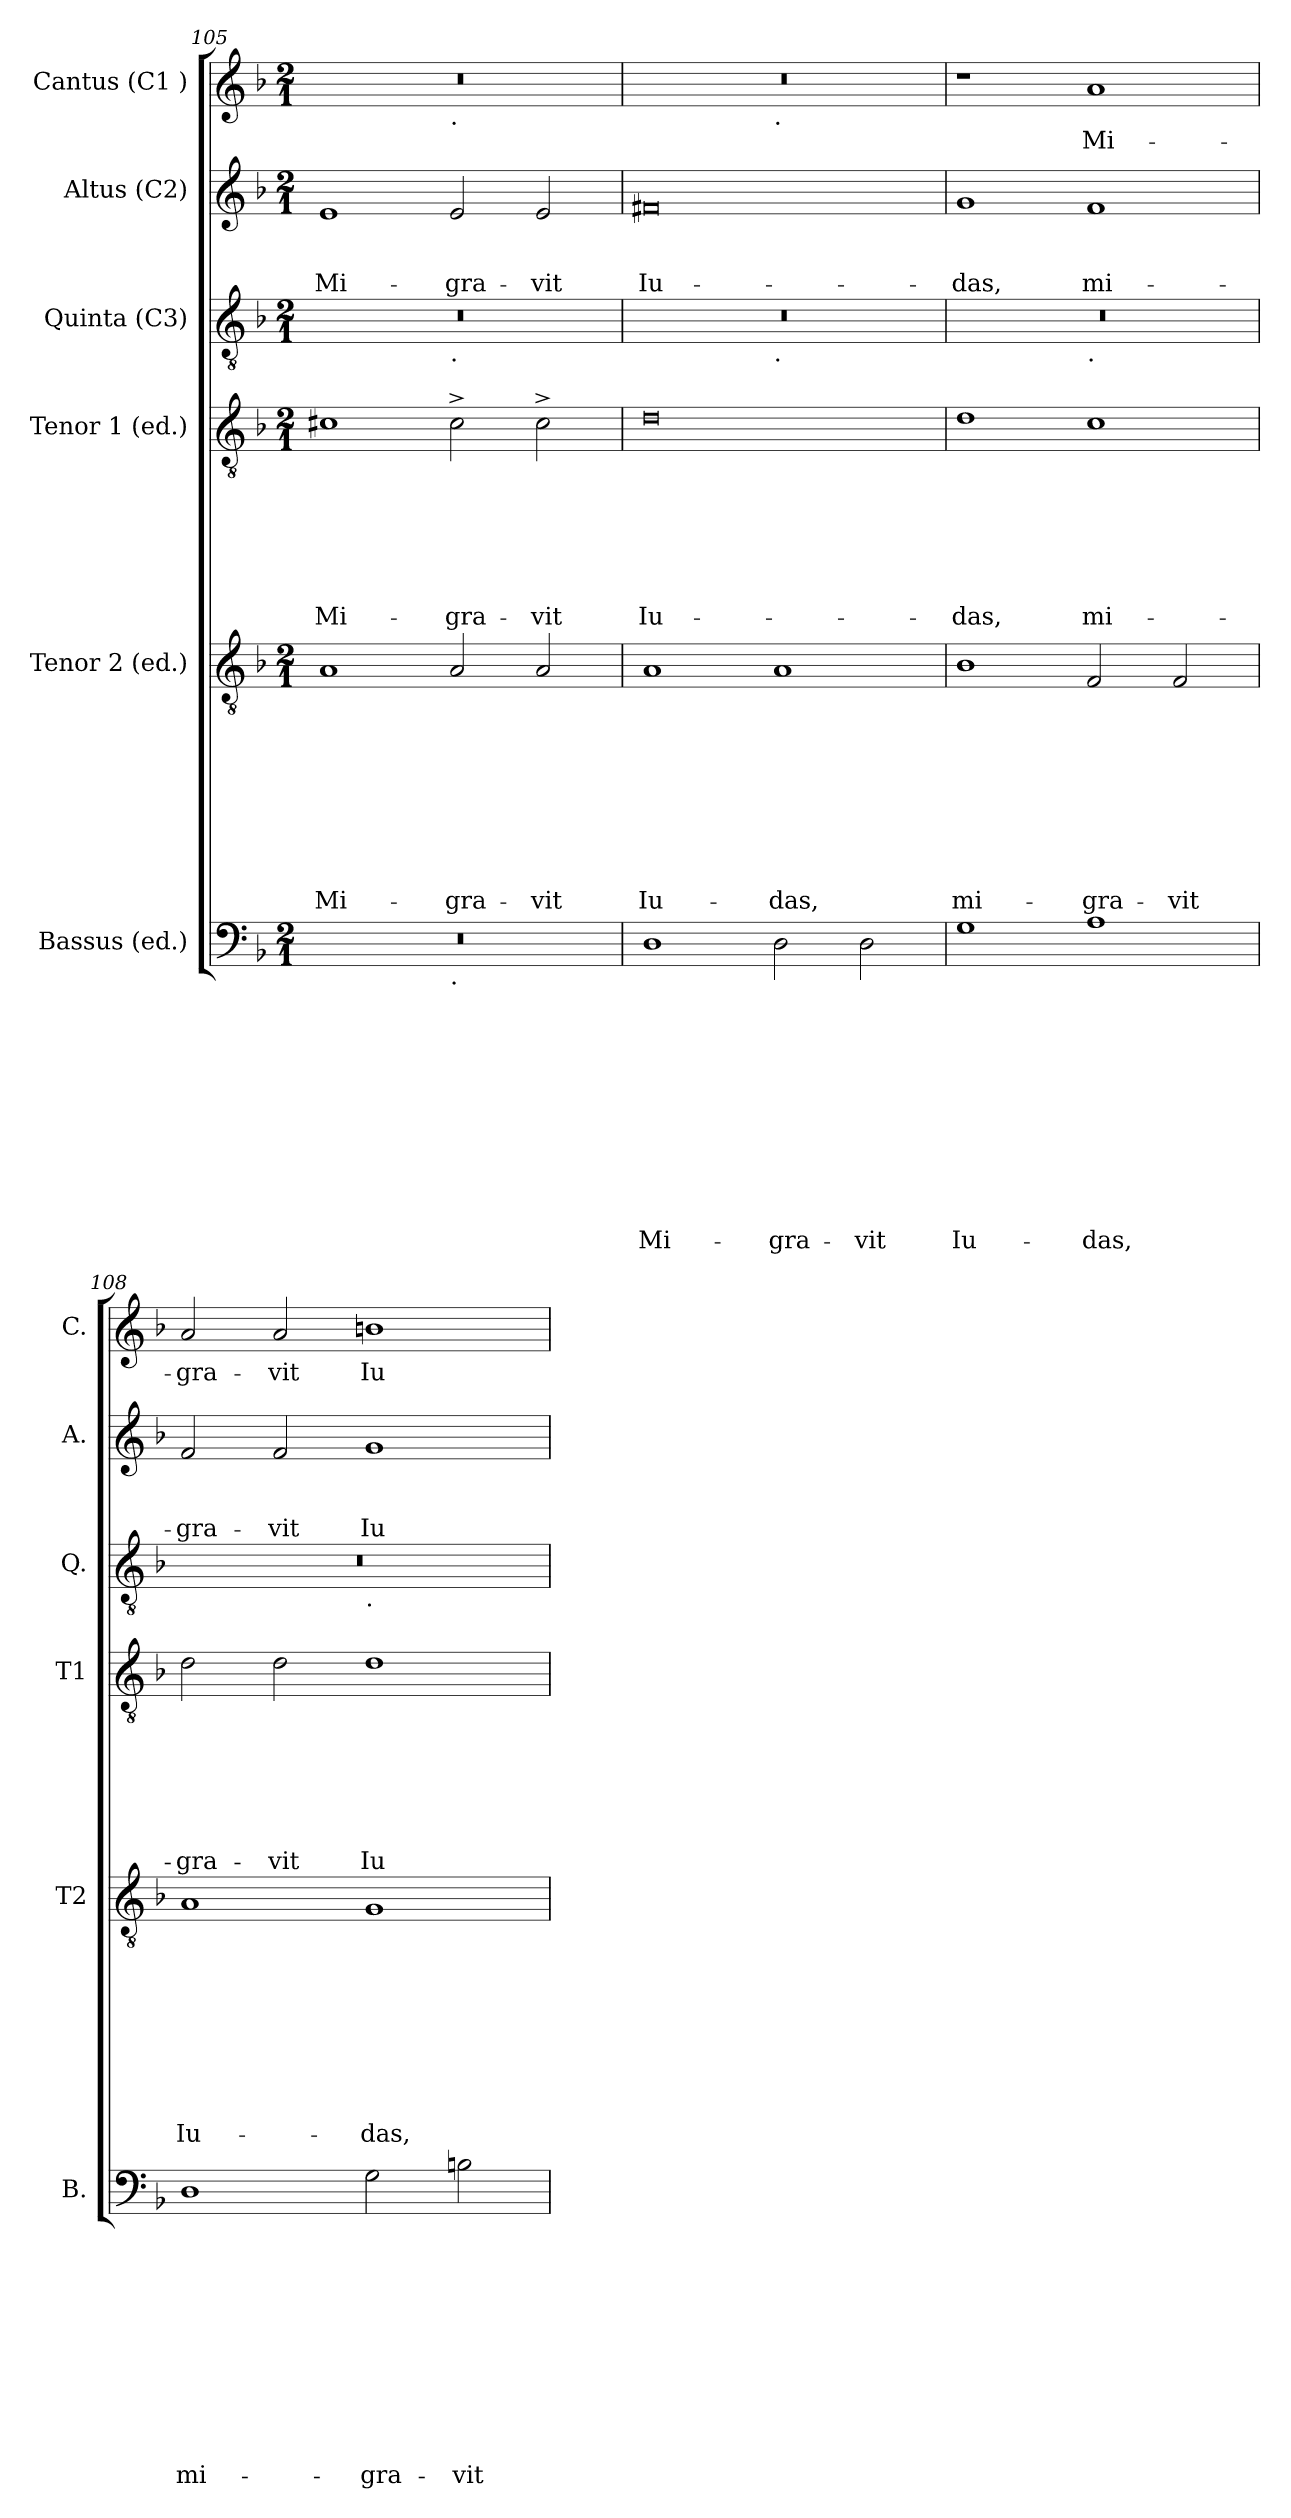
**kern	**text	**text	**text	**text	**text	**text	**text	**text	**text	**text	**text	**kern	**text	**text	**text	**text	**text	**text	**text	**text	**text	**kern	**text	**text	**text	**text	**text	**text	**text	**kern	**kern	**text	**text	**text	**kern	**text
*part6	*part6	*part6	*part6	*part6	*part6	*part6	*part6	*part6	*part6	*part6	*part6	*part5	*part5	*part5	*part5	*part5	*part5	*part5	*part5	*part5	*part5	*part4	*part4	*part4	*part4	*part4	*part4	*part4	*part4	*part3	*part2	*part2	*part2	*part2	*part1	*part1
*staff6	*staff6	*staff6	*staff6	*staff6	*staff6	*staff6	*staff6	*staff6	*staff6	*staff6	*staff6	*staff5	*staff5	*staff5	*staff5	*staff5	*staff5	*staff5	*staff5	*staff5	*staff5	*staff4	*staff4	*staff4	*staff4	*staff4	*staff4	*staff4	*staff4	*staff3	*staff2	*staff2	*staff2	*staff2	*staff1	*staff1
*I"Bassus (ed.)	*	*	*	*	*	*	*	*	*	*	*	*I"Tenor 2 (ed.)	*	*	*	*	*	*	*	*	*	*I"Tenor 1 (ed.)	*	*	*	*	*	*	*	*I"Quinta (C3)	*I"Altus (C2)	*	*	*	*I"Cantus (C1 )	*
*I'B.	*	*	*	*	*	*	*	*	*	*	*	*I'T2	*	*	*	*	*	*	*	*	*	*I'T1	*	*	*	*	*	*	*	*I'Q.	*I'A.	*	*	*	*I'C.	*
!!LO:PB:g=z
*clefF4	*	*	*	*	*	*	*	*	*	*	*	*clefGv2	*	*	*	*	*	*	*	*	*	*clefGv2	*	*	*	*	*	*	*	*clefGv2	*clefG2	*	*	*	*clefG2	*
*k[b-]	*	*	*	*	*	*	*	*	*	*	*	*k[b-]	*	*	*	*	*	*	*	*	*	*k[b-]	*	*	*	*	*	*	*	*k[b-]	*k[b-]	*	*	*	*k[b-]	*
*F:	*	*	*	*	*	*	*	*	*	*	*	*F:	*	*	*	*	*	*	*	*	*	*F:	*	*	*	*	*	*	*	*F:	*F:	*	*	*	*F:	*
*M2/1	*	*	*	*	*	*	*	*	*	*	*	*M2/1	*	*	*	*	*	*	*	*	*	*M2/1	*	*	*	*	*	*	*	*M2/1	*M2/1	*	*	*	*M2/1	*
=105	=105	=105	=105	=105	=105	=105	=105	=105	=105	=105	=105	=105	=105	=105	=105	=105	=105	=105	=105	=105	=105	=105	=105	=105	=105	=105	=105	=105	=105	=105	=105	=105	=105	=105	=105	=105
!	!	!	!	!	!	!	!	!	!	!	!	!	!	!	!	!	!	!	!	!	!LO:LY:b	!	!	!	!	!	!	!	!LO:LY:b	!	!	!	!	!LO:LY:b	!	!
*^	*	*	*	*	*	*	*	*	*	*	*	*	*	*	*	*	*	*	*	*	*	*	*	*	*	*	*	*	*	*^	*	*	*	*	*^	*
0r	1ryy	.	.	.	.	.	.	.	.	.	.	.	1A	.	.	.	.	.	.	.	.	Mi-	1c#X	.	.	.	.	.	.	Mi-	0r	1ryy	1e	.	.	Mi-	0r	1ryy	.
!	!	!	!	!	!	!	!	!	!	!	!	!	!	!	!	!	!	!	!	!	!	!	!	!	!	!	!	!	!	!	!	!	!	!	!	!	!	!LO:TX:b:t=.	!
!	!	!	!	!	!	!	!	!	!	!	!	!	!	!	!	!	!	!	!	!	!	!	!	!	!	!	!	!	!	!	!	!LO:TX:b:t=.	!	!	!	!	!	!	!
!	!LO:TX:b:t=.	!	!	!	!	!	!	!	!	!	!	!	!	!	!	!	!	!	!	!	!	!	!	!	!	!	!	!	!	!	!	!	!	!	!	!	!	!	!
!	!	!	!	!	!	!	!	!	!	!	!	!	!	!	!	!	!	!	!	!	!	!LO:LY:b	!	!	!	!	!	!	!	!LO:LY:b	!	!	!	!	!	!LO:LY:b	!	!	!
.	1ryy	.	.	.	.	.	.	.	.	.	.	.	2A/	.	.	.	.	.	.	.	.	-gra-	2c#^>\	.	.	.	.	.	.	-gra-	.	1ryy	2e/	.	.	-gra-	.	1ryy	.
!	!	!	!	!	!	!	!	!	!	!	!	!	!	!	!	!	!	!	!	!	!	!LO:LY:b	!	!	!	!	!	!	!	!LO:LY:b	!	!	!	!	!	!LO:LY:b	!	!	!
.	.	.	.	.	.	.	.	.	.	.	.	.	2A/	.	.	.	.	.	.	.	.	-vit	2c#^>\	.	.	.	.	.	.	-vit	.	.	2e/	.	.	-vit	.	.	.
=106	=106	=106	=106	=106	=106	=106	=106	=106	=106	=106	=106	=106	=106	=106	=106	=106	=106	=106	=106	=106	=106	=106	=106	=106	=106	=106	=106	=106	=106	=106	=106	=106	=106	=106	=106	=106	=106	=106	=106
!	!	!	!	!	!	!	!	!	!	!	!	!LO:LY:b	!	!	!	!	!	!	!	!	!	!LO:LY:b	!	!	!	!	!	!	!	!LO:LY:b	!	!	!	!	!	!LO:LY:b:rj	!	!	!
*v	*v	*	*	*	*	*	*	*	*	*	*	*	*	*	*	*	*	*	*	*	*	*	*	*	*	*	*	*	*	*	*	*	*	*	*	*	*	*	*
1D	.	.	.	.	.	.	.	.	.	.	Mi-	1A	.	.	.	.	.	.	.	.	Iu-	0d	.	.	.	.	.	.	Iu-	0r	1ryy	0f#X	.	.	Iu-	0r	1ryy	.
!	!	!	!	!	!	!	!	!	!	!	!	!	!	!	!	!	!	!	!	!	!	!	!	!	!	!	!	!	!	!	!	!	!	!	!	!	!LO:TX:b:t=.	!
!	!	!	!	!	!	!	!	!	!	!	!	!	!	!	!	!	!	!	!	!	!	!	!	!	!	!	!	!	!	!	!LO:TX:b:t=.	!	!	!	!	!	!	!
!	!	!	!	!	!	!	!	!	!	!	!LO:LY:b	!	!	!	!	!	!	!	!	!	!LO:LY:b	!	!	!	!	!	!	!	!	!	!	!	!	!	!	!	!	!
2D\	.	.	.	.	.	.	.	.	.	.	-gra-	1A	.	.	.	.	.	.	.	.	-das,	.	.	.	.	.	.	.	.	.	1ryy	.	.	.	.	.	1ryy	.
!	!	!	!	!	!	!	!	!	!	!	!LO:LY:b	!	!	!	!	!	!	!	!	!	!	!	!	!	!	!	!	!	!	!	!	!	!	!	!	!	!	!
2D\	.	.	.	.	.	.	.	.	.	.	-vit	.	.	.	.	.	.	.	.	.	.	.	.	.	.	.	.	.	.	.	.	.	.	.	.	.	.	.
=107	=107	=107	=107	=107	=107	=107	=107	=107	=107	=107	=107	=107	=107	=107	=107	=107	=107	=107	=107	=107	=107	=107	=107	=107	=107	=107	=107	=107	=107	=107	=107	=107	=107	=107	=107	=107	=107	=107
!	!	!	!	!	!	!	!	!	!	!	!LO:LY:b	!	!	!	!	!	!	!	!	!	!LO:LY:b	!	!	!	!	!	!	!	!LO:LY:b	!	!	!	!	!	!LO:LY:b	!	!	!
*	*	*	*	*	*	*	*	*	*	*	*	*	*	*	*	*	*	*	*	*	*	*	*	*	*	*	*	*	*	*	*	*	*	*	*	*v	*v	*
1G	.	.	.	.	.	.	.	.	.	.	Iu-	1B-	.	.	.	.	.	.	.	.	mi-	1d	.	.	.	.	.	.	-das,	0r	1ryy	1g	.	.	-das,	1r	.
!	!	!	!	!	!	!	!	!	!	!	!	!	!	!	!	!	!	!	!	!	!	!	!	!	!	!	!	!	!	!	!LO:TX:b:t=.	!	!	!	!	!	!
!	!	!	!	!	!	!	!	!	!	!	!LO:LY:b	!	!	!	!	!	!	!	!	!	!LO:LY:b	!	!	!	!	!	!	!	!LO:LY:b	!	!	!	!	!	!LO:LY:b	!	!LO:LY:b
1A	.	.	.	.	.	.	.	.	.	.	-das,	2F/	.	.	.	.	.	.	.	.	-gra-	1c	.	.	.	.	.	.	mi-	.	1ryy	1f	.	.	mi-	1a	Mi-
!	!	!	!	!	!	!	!	!	!	!	!	!	!	!	!	!	!	!	!	!	!LO:LY:b	!	!	!	!	!	!	!	!	!	!	!	!	!	!	!	!
.	.	.	.	.	.	.	.	.	.	.	.	2F/	.	.	.	.	.	.	.	.	-vit	.	.	.	.	.	.	.	.	.	.	.	.	.	.	.	.
=108	=108	=108	=108	=108	=108	=108	=108	=108	=108	=108	=108	=108	=108	=108	=108	=108	=108	=108	=108	=108	=108	=108	=108	=108	=108	=108	=108	=108	=108	=108	=108	=108	=108	=108	=108	=108	=108
!	!	!	!	!	!	!	!	!	!	!	!LO:LY:b	!	!	!	!	!	!	!	!	!	!LO:LY:b	!	!	!	!	!	!	!	!LO:LY:b	!	!	!	!	!	!LO:LY:b	!	!LO:LY:b
1D	.	.	.	.	.	.	.	.	.	.	mi-	1A	.	.	.	.	.	.	.	.	Iu-	2d\	.	.	.	.	.	.	-gra-	0r	1ryy	2f/	.	.	-gra-	2a/	-gra-
!	!	!	!	!	!	!	!	!	!	!	!	!	!	!	!	!	!	!	!	!	!	!	!	!	!	!	!	!	!LO:LY:b	!	!	!	!	!	!LO:LY:b	!	!LO:LY:b
.	.	.	.	.	.	.	.	.	.	.	.	.	.	.	.	.	.	.	.	.	.	2d\	.	.	.	.	.	.	-vit	.	.	2f/	.	.	-vit	2a/	-vit
!	!	!	!	!	!	!	!	!	!	!	!	!	!	!	!	!	!	!	!	!	!	!	!	!	!	!	!	!	!	!	!LO:TX:b:t=.	!	!	!	!	!	!
!	!	!	!	!	!	!	!	!	!	!	!LO:LY:b	!	!	!	!	!	!	!	!	!	!LO:LY:b	!	!	!	!	!	!	!	!LO:LY:b	!	!	!	!	!	!LO:LY:b	!	!LO:LY:b
2G\	.	.	.	.	.	.	.	.	.	.	-gra-	1G	.	.	.	.	.	.	.	.	-das,	1d	.	.	.	.	.	.	Iu-	.	1ryy	1g	.	.	Iu-	1bn	Iu-
!	!	!	!	!	!	!	!	!	!	!	!LO:LY:b	!	!	!	!	!	!	!	!	!	!	!	!	!	!	!	!	!	!	!	!	!	!	!	!	!	!
2Bn\	.	.	.	.	.	.	.	.	.	.	-vit	.	.	.	.	.	.	.	.	.	.	.	.	.	.	.	.	.	.	.	.	.	.	.	.	.	.
*	*	*	*	*	*	*	*	*	*	*	*	*	*	*	*	*	*	*	*	*	*	*	*	*	*	*	*	*	*	*v	*v	*	*	*	*	*	*
=	=	=	=	=	=	=	=	=	=	=	=	=	=	=	=	=	=	=	=	=	=	=	=	=	=	=	=	=	=	=	=	=	=	=	=	=
*-	*-	*-	*-	*-	*-	*-	*-	*-	*-	*-	*-	*-	*-	*-	*-	*-	*-	*-	*-	*-	*-	*-	*-	*-	*-	*-	*-	*-	*-	*-	*-	*-	*-	*-	*-	*-
